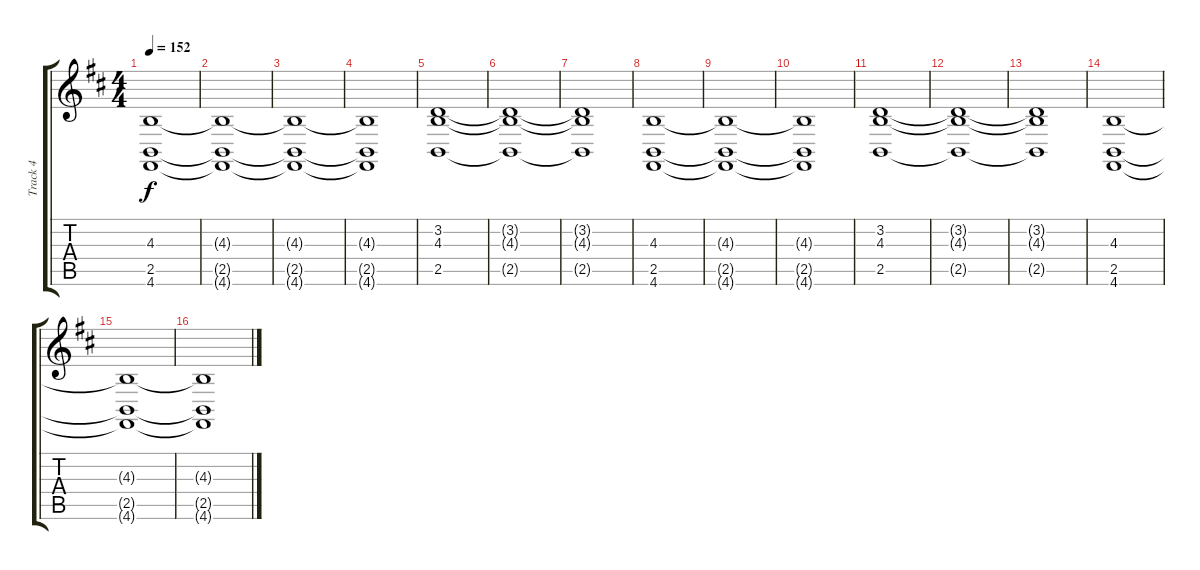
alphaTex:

\track ("Track 4" "Track 4") {instrument pad2warm}
\staff {score tabs}
\tuning (E4 B3 G3 D3 A2 D2) {hide}
\ts (4 4)
\tempo 152
\clef g2
\ks d
(4.3 2.5 4.6).1{dy f} |
(4.3{t} 2.5{t} 4.6{t}).1 |
(4.3{t} 2.5{t} 4.6{t}).1 |
(4.3{t} 2.5{t} 4.6{t}).1 |
(3.2 4.3 2.5).1 |
(3.2{t} 4.3{t} 2.5{t}).1 |
(3.2{t} 4.3{t} 2.5{t}).1 |
(4.3 2.5 4.6).1 |
(4.3{t} 2.5{t} 4.6{t}).1 |
(4.3{t} 2.5{t} 4.6{t}).1 |
(3.2 4.3 2.5).1 |
(3.2{t} 4.3{t} 2.5{t}).1 |
(3.2{t} 4.3{t} 2.5{t}).1 |
(4.3 2.5 4.6).1 |
(4.3{t} 2.5{t} 4.6{t}).1 |
(4.3{t} 2.5{t} 4.6{t}).1
